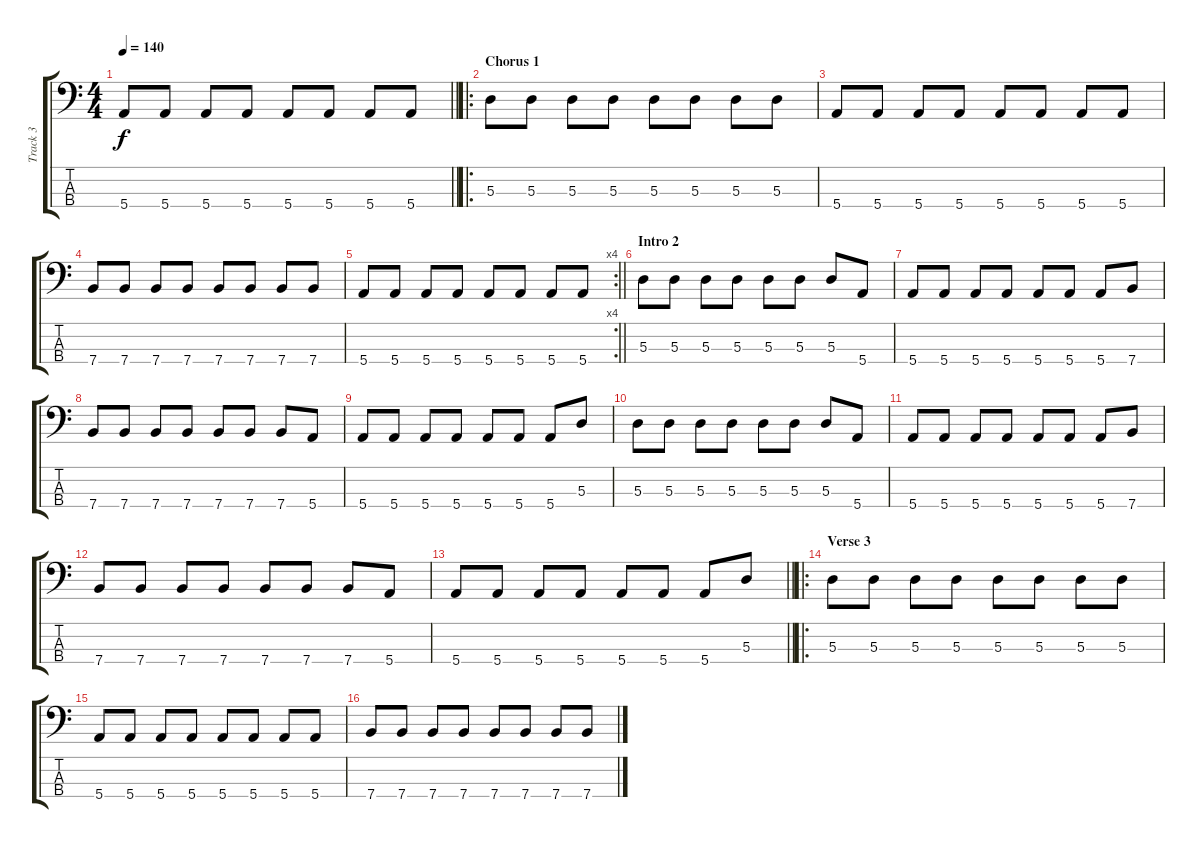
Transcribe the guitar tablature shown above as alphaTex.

\track ("Track 3" "Track 3") {instrument electricbassfinger}
\staff {score tabs}
\tuning (G2 D2 A1 E1) {hide}
\ts (4 4)
\tempo 140
\clef f4
\barLineRight lightlight
\ks c
5.4.8{dy f} 5.4.8 5.4.8 5.4.8 5.4.8 5.4.8 5.4.8 5.4.8 |
\ro
\section ("" "Chorus 1")
5.3.8 5.3.8 5.3.8 5.3.8 5.3.8 5.3.8 5.3.8 5.3.8 |
5.4.8 5.4.8 5.4.8 5.4.8 5.4.8 5.4.8 5.4.8 5.4.8 |
7.4.8 7.4.8 7.4.8 7.4.8 7.4.8 7.4.8 7.4.8 7.4.8 |
\rc 4
\barLineRight lightlight
5.4.8 5.4.8 5.4.8 5.4.8 5.4.8 5.4.8 5.4.8 5.4.8 |
\section ("" "Intro 2")
5.3.8 5.3.8 5.3.8 5.3.8 5.3.8 5.3.8 5.3.8 5.4.8 |
5.4.8 5.4.8 5.4.8 5.4.8 5.4.8 5.4.8 5.4.8 7.4.8 |
7.4.8 7.4.8 7.4.8 7.4.8 7.4.8 7.4.8 7.4.8 5.4.8 |
5.4.8 5.4.8 5.4.8 5.4.8 5.4.8 5.4.8 5.4.8 5.3.8 |
5.3.8 5.3.8 5.3.8 5.3.8 5.3.8 5.3.8 5.3.8 5.4.8 |
5.4.8 5.4.8 5.4.8 5.4.8 5.4.8 5.4.8 5.4.8 7.4.8 |
7.4.8 7.4.8 7.4.8 7.4.8 7.4.8 7.4.8 7.4.8 5.4.8 |
\barLineRight lightlight
5.4.8 5.4.8 5.4.8 5.4.8 5.4.8 5.4.8 5.4.8 5.3.8 |
\ro
\section ("" "Verse 3")
5.3.8 5.3.8 5.3.8 5.3.8 5.3.8 5.3.8 5.3.8 5.3.8 |
5.4.8 5.4.8 5.4.8 5.4.8 5.4.8 5.4.8 5.4.8 5.4.8 |
7.4.8 7.4.8 7.4.8 7.4.8 7.4.8 7.4.8 7.4.8 7.4.8
